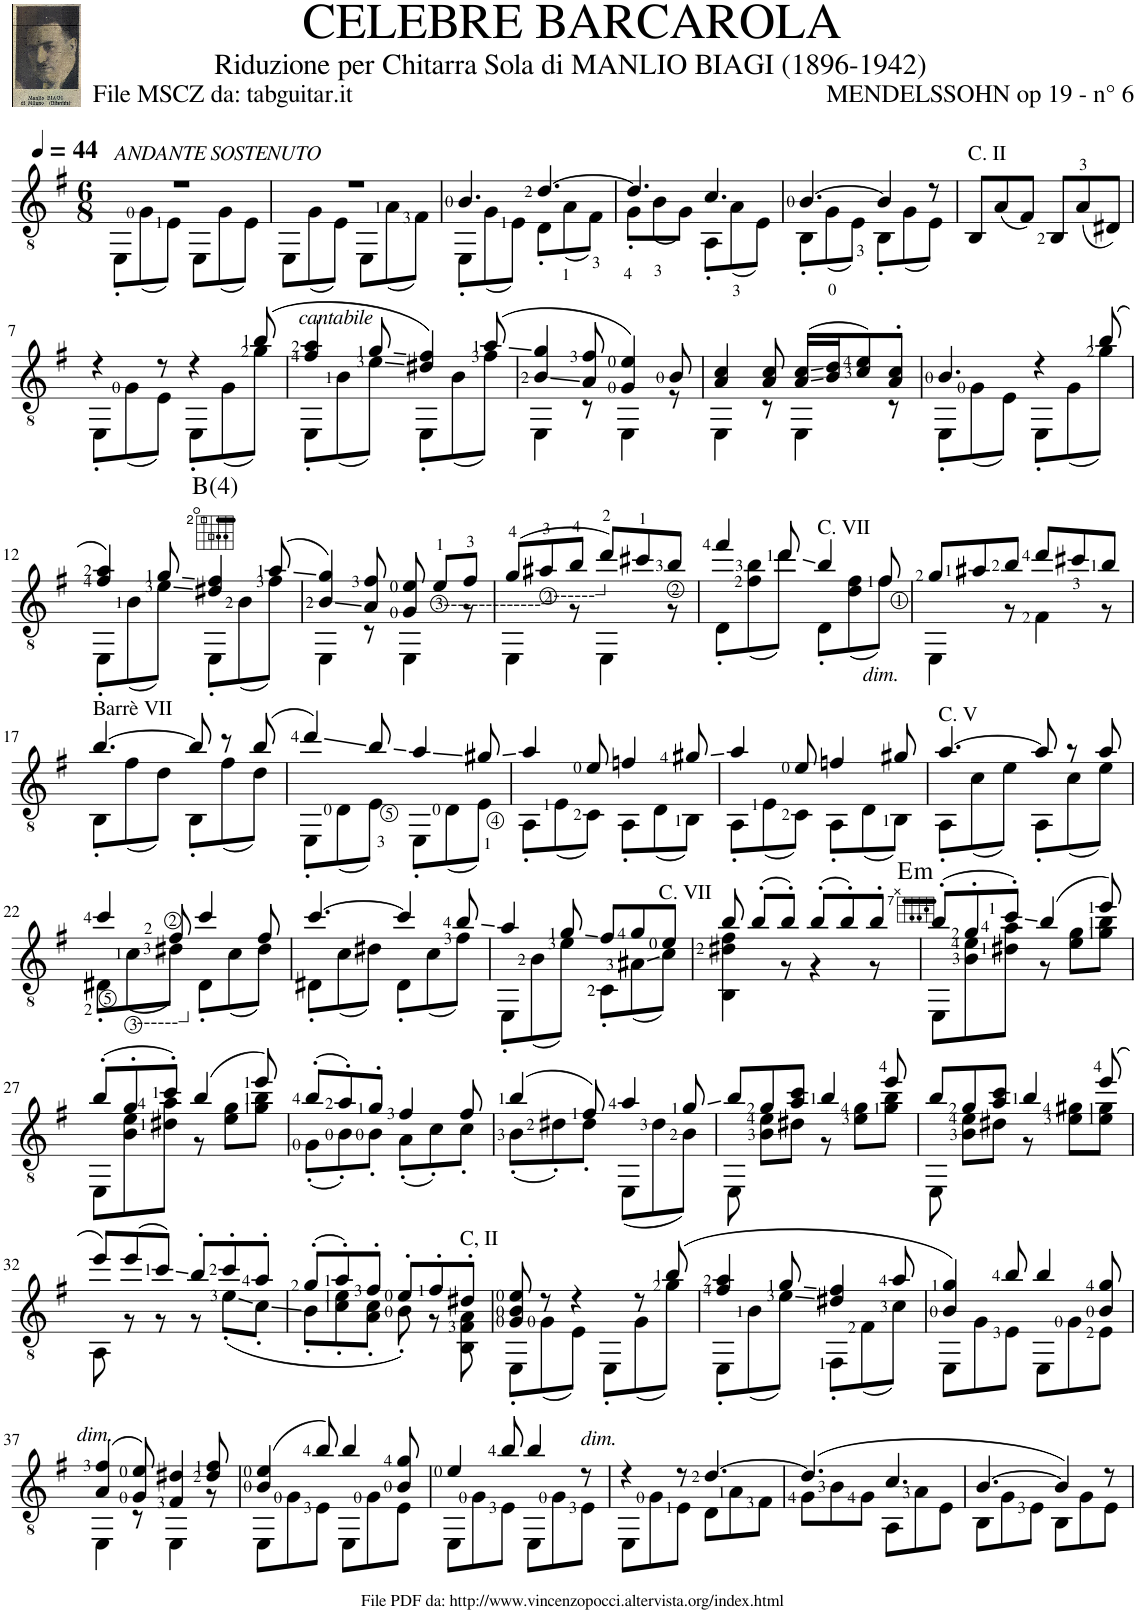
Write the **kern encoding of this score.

**kern	**harte
*part1	*part1
*staff1	*
*I"Guitar	*
*I'Guit.	*
*clefGv2	*
*k[f#]	*
*M6/8	*
*MM44	*
=1	=1
*^	*
!LO:TX:a:i:t=ANDANTE SOSTENUTO	!	!
2.r	8EE'\L	.
.	(8G\	.
.	8E\J)	.
.	8EE\L	.
.	(8G\	.
.	8E\J)	.
=2	=2	=2
2.r	8EE\L	.
.	(8G\	.
.	8E\J)	.
.	8EE\L	.
.	(8A\	.
.	8F#\J)	.
=3	=3	=3
4.B/	8EE'\L	.
.	(8G\	.
.	8E\J)	.
[4.d/	8D'\L	.
.	(8A\	.
.	8F#\J)	.
=4	=4	=4
4.d/]	8G'\L	.
.	(8B\	.
.	8G\J)	.
4.c/	8AA'\L	.
.	(8A\	.
.	8E\J)	.
=5	=5	=5
[4.B/	8BB'\L	.
.	(8G\	.
.	8E\J)	.
4B/]	8BB'\L	.
.	(8G\	.
8r	8E\J)	.
=6	=6	=6
!LO:TX:a:t=C. II	!	!
*v	*v	*
8BB/L	.
(8A/	.
8F#/J)	.
8BB/L	.
(8A/	.
8D#X/J)	.
!!LO:LB:g=z
=7	=7
*^	*
4r	8EE'\L	.
.	(8G\	.
8r	8E\J)	.
4r	8EE'\L	.
.	(8G\	.
(8b/	8g\J)	.
=8	=8	=8
!LO:TX:a:i:t=cantabile	!	!
4f#/ 4a/	8EE'\L	.
.	(8B\	.
8g/	8e\J)	.
4d#X/ 4f#/)	8EE'\L	.
.	(8B\	.
(8a/	8f#\J)	.
=9	=9	=9
4B/ 4g/	4EE\	.
8A/ 8f#/	8r	.
4G/ 4e/)	4EE\	.
8B/	8r	.
=10	=10	=10
4A/ 4c/	4EE\	.
8A/ 8c/	8r	.
(16A/ 16c/LL	4EE\	.
16B/ 16d/J	.	.
8c/ 8e/)	.	.
8A/' 8c/'J	8r	.
=11	=11	=11
4.B/	8EE'\L	.
.	(8G\	.
.	8E\J)	.
4r	8EE'\L	.
.	(8G\	.
(8b/	8g\J)	.
!!LO:LB:g=z	!!
=12	=12	=12
4f#/ 4a/)	8EE'\L	.
.	(8B\	.
8g/	8e\J)	.
4d#X/ 4f#/	8EE'\L	B:maj(4)
.	(8B\	.
(8a/	8f#\J)	.
=13	=13	=13
4B/ 4g/)	4EE\	.
8A/ 8f#/	8r	.
8G/ 8e/	4EE\	.
!LO:TX:a:t=--------------┘	!	!
8e/L	.	.
8f#/J	8r	.
=14	=14	=14
(8g/L	4EE\	.
!LO:TX:a:t=------┘	!	!
8a#X/	.	.
8b/J	8r	.
8dd/L)	4EE\	.
8cc#X/	.	.
8b/J	8r	.
=15	=15	=15
4ff#/	8D'\L	.
.	(8f#\ 8b\	.
8dd/	8dd\J)	.
!LO:TX:a:t=C. VII	!	!
4b/	8D'\L	.
!	!LO:TX:b:i:t=dim.	!
.	(8d\ 8f#\	.
8f#/	8f#\J)	.
=16	=16	=16
8g/L	4EE\	.
8a#X/	.	.
8b/J	8r	.
8dd/L	4F#\	.
8cc#X/	.	.
8b/J	8r	.
!!LO:LB:g=z	!!
=17	=17	=17
!LO:TX:a:t=Barrè VII	!	!
[4.b/	8BB'\L	.
.	(8f#\	.
.	8d\J)	.
8b/]	8BB'\L	.
8r	(8f#\	.
(8b/	8d\J)	.
=18	=18	=18
4dd/)	8EE'\L	.
.	(8D\	.
8b/	8E\J)	.
4a/	8EE'\L	.
.	(8D\	.
8g#X/	8E\J)	.
=19	=19	=19
4a/	8AA'\L	.
.	(8E\	.
8e/	8C\J)	.
4fn/	8AA'\L	.
.	(8D\	.
8g#X/	8BB\J)	.
=20	=20	=20
4a/	8AA'\L	.
.	(8E\	.
8e/	8C\J)	.
4fn/	8AA'\L	.
.	(8D\	.
8g#X/	8BB\J)	.
=21	=21	=21
!LO:TX:a:t=C. V	!	!
[4.a/	8AA'\L	.
.	(8c\	.
.	8e\J)	.
8a/]	8AA'\L	.
8r	(8c\	.
8a/	8e\J)	.
!!LO:LB:g=z	!!
=22	=22	=22
4cc/	8D#X'\L	.
!	!LO:TX:b:t=------┘	!
.	(8c\	.
8f#/	8d#X\J)	.
4cc/	8D#'\L	.
.	(8c\	.
8f#/	8d#\J)	.
=23	=23	=23
[4.cc/	8D#X'\L	.
.	(8c\	.
.	8d#X\J)	.
4cc/]	8D#'\L	.
.	(8c\	.
8b/	8f#\J)	.
=24	=24	=24
4a/	8EE'\L	.
.	(8B\	.
8g/	8e\J)	.
8f#/L	8C'\L	.
8g/	(8A#X\	.
8e/J	8c\J)	.
=25	=25	=25
!LO:TX:a:t=C. VII	!	!
8b/	4BB\ 4d#X\ 4f#\	.
(8b'/L	.	.
8b'/J)	8r	.
(8b'/L	4r	.
8b'/)	.	.
8b'/J	8r	.
=26	=26	=26
!	!	!LO:H:kt=m
(8b'/L	8EE\L	E:min
8g'/	8B\ 8e\	.
8cc'/J)	8d#X\ 8a\J	.
(4b/	8r	.
.	8e\ 8g\L	.
8ee/)	8g\ 8b\J	.
!!LO:LB:g=z	!!
=27	=27	=27
(8b'/L	8EE\L	.
8g'/	8B\ 8e\	.
8cc'/J)	8d#X\ 8a\J	.
(4b/	8r	.
.	8e\ 8g\L	.
8ee/)	8g\ 8b\J	.
=28	=28	=28
(8b'/L	(8G'\L	.
8a'/)	8B'\)	.
8g'/J	8B'\J	.
4f#/	(8A'\L	.
.	8c'\)	.
8f#/	8c'\J	.
=29	=29	=29
(4b/	(8B'\L	.
.	8d#X'\)	.
8f#/)	8d#'\J	.
4a/	(8EE\L	.
.	8d#\	.
8g/	8B\J)	.
=30	=30	=30
8b/L	8EE\	.
8g/	8B\ 8e\L	.
8a/ 8cc/J	8d#X\J	.
4b/	8r	.
.	8e\ 8g\L	.
8ee/	8g\ 8b\J	.
=31	=31	=31
8b/L	8EE\	.
8g/	8B\ 8e\L	.
8a/ 8cc/J	8d#X\J	.
4b/	8r	.
.	8e\ 8g#X\L	.
(8ee/	8e\ 8g#\J	.
!!LO:LB:g=z	!!
=32	=32	=32
8ee/L)	8AA\	.
(8ee/	8r	.
8cc/J)	8r	.
8b'/L	8r	.
8cc'/	(8e'\L	.
8a'/J	8c'\J	.
=33	=33	=33
(8g'/L	8B'\L	.
8a'/)	8c\' 8e\'	.
8f#'/J	8A\' 8c\'J	.
8e'/L	8B'\)	.
8f#'/	8r	.
!LO:TX:a:t=C, II	!	!
8d#X'/J	8BB\ 8F#\ 8A\	.
=34	=34	=34
8G/ 8B/ 8e/	8EE'\L	.
8r	(8G\	.
4r	8E\J)	.
.	8EE'\L	.
8r	(8G\	.
(8b/	8g\J)	.
=35	=35	=35
4f#/ 4a/	8EE'\L	.
.	(8B\	.
8g/	8e\J)	.
4d#X/ 4f#/	8FF#'\L	.
.	(8F#\	.
8a/	8c\J)	.
=36	=36	=36
4B/ 4g/)	8EE\L	.
.	8G\	.
8b/	8E\J	.
4b/	8EE\L	.
.	8G\	.
8B/ 8g/	8E\J	.
!!LO:LB:g=z	!!
=37	=37	=37
!LO:TX:a:i:t=dim.	!	!
(4A/ 4f#/	4EE\	.
8G/ 8e/)	8r	.
4F#/ 4d#X/	4EE\	.
8d#/ 8f#/	8r	.
=38	=38	=38
(4B/ 4e/	8EE\L	.
.	8G\	.
8b/)	8E\J	.
4b/	8EE\L	.
.	8G\	.
8B/ 8g/	8E\J	.
=39	=39	=39
4e/	8EE\L	.
.	8G\	.
8b/	8E\J	.
4b/	8EE\L	.
.	8G\	.
!LO:TX:a:i:t=dim.	!	!
8r	8E\J	.
=40	=40	=40
4r	8EE\L	.
.	8G\	.
8r	8E\J	.
[4.d/	8D\L	.
.	8A\	.
.	8F#\J	.
=41	=41	=41
(4.d/]	8G\L	.
.	8B\	.
.	8G\J	.
4.c/	8AA\L	.
.	8A\	.
.	8E\J	.
=42	=42	=42
[4.B/	8BB\L	.
.	8G\	.
.	8E\J	.
4B/])	8BB\L	.
.	8G\	.
8r	8E\J	.
*v	*v	*
=	=
*-	*-
